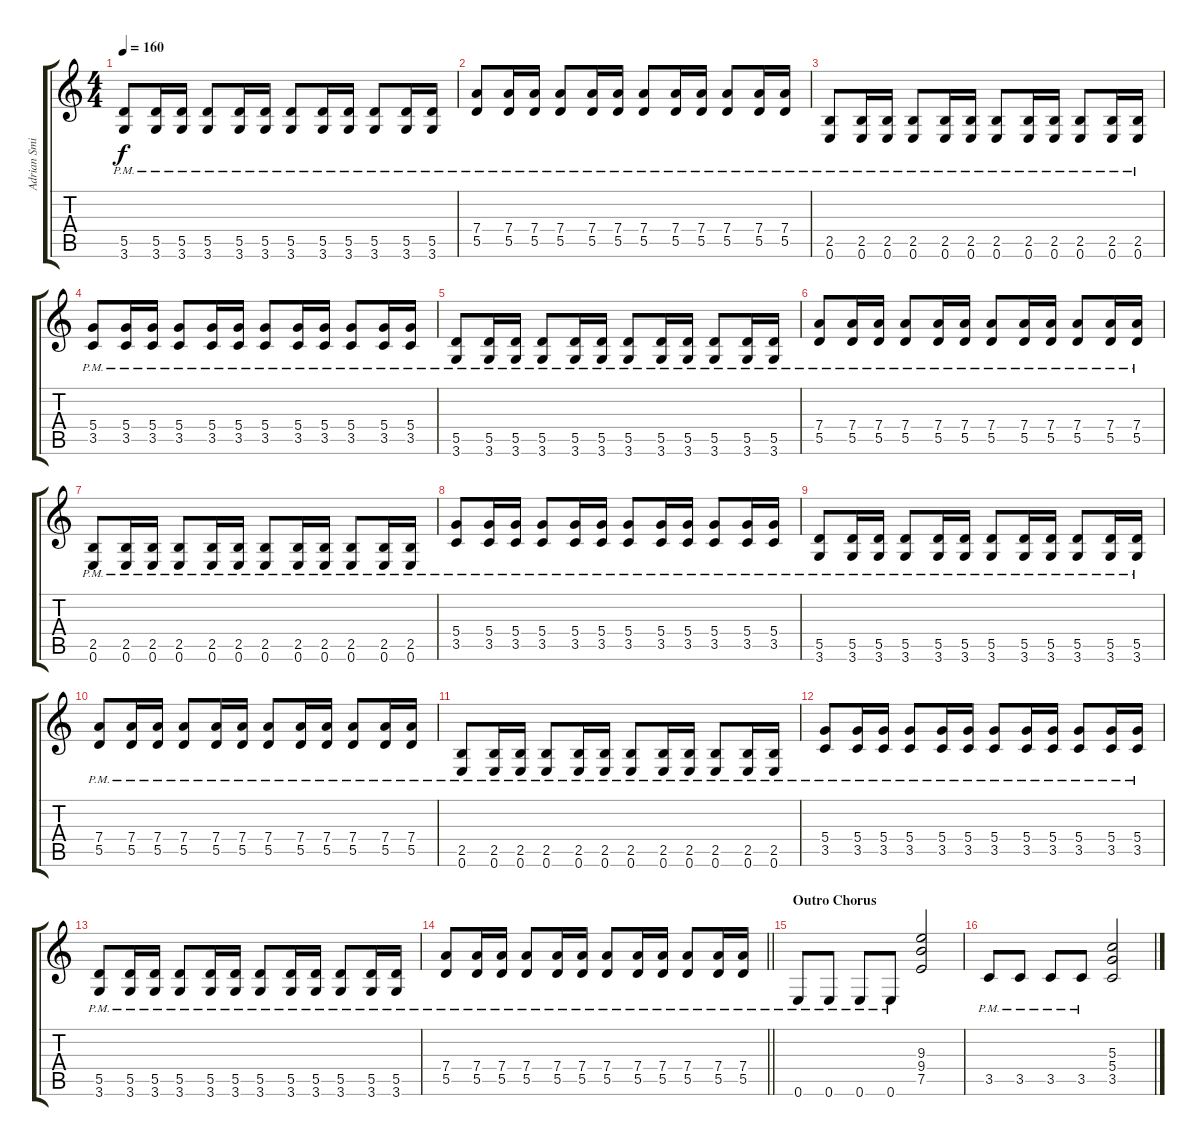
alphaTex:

\track ("Adrian Smith" "Adrian Smi") {instrument overdrivenguitar}
\staff {score tabs}
\tuning (E4 B3 G3 D3 A2 E2) {hide}
\ts (4 4)
\tempo 160
\clef g2
\ks c
(5.5{pm} 3.6{pm}).8{dy f} (5.5{pm} 3.6{pm}).16 (5.5{pm} 3.6{pm}).16 (5.5{pm} 3.6{pm}).8 (5.5{pm} 3.6{pm}).16 (5.5{pm} 3.6{pm}).16 (5.5{pm} 3.6{pm}).8 (5.5{pm} 3.6{pm}).16 (5.5{pm} 3.6{pm}).16 (5.5{pm} 3.6{pm}).8 (5.5{pm} 3.6{pm}).16 (5.5{pm} 3.6{pm}).16 |
(7.4{pm} 5.5{pm}).8 (7.4{pm} 5.5{pm}).16 (7.4{pm} 5.5{pm}).16 (7.4{pm} 5.5{pm}).8 (7.4{pm} 5.5{pm}).16 (7.4{pm} 5.5{pm}).16 (7.4{pm} 5.5{pm}).8 (7.4{pm} 5.5{pm}).16 (7.4{pm} 5.5{pm}).16 (7.4{pm} 5.5{pm}).8 (7.4{pm} 5.5{pm}).16 (7.4{pm} 5.5{pm}).16 |
(2.5{pm} 0.6{pm}).8 (2.5{pm} 0.6{pm}).16 (2.5{pm} 0.6{pm}).16 (2.5{pm} 0.6{pm}).8 (2.5{pm} 0.6{pm}).16 (2.5{pm} 0.6{pm}).16 (2.5{pm} 0.6{pm}).8 (2.5{pm} 0.6{pm}).16 (2.5{pm} 0.6{pm}).16 (2.5{pm} 0.6{pm}).8 (2.5{pm} 0.6{pm}).16 (2.5{pm} 0.6{pm}).16 |
(5.4{pm} 3.5{pm}).8 (5.4{pm} 3.5{pm}).16 (5.4{pm} 3.5{pm}).16 (5.4{pm} 3.5{pm}).8 (5.4{pm} 3.5{pm}).16 (5.4{pm} 3.5{pm}).16 (5.4{pm} 3.5{pm}).8 (5.4{pm} 3.5{pm}).16 (5.4{pm} 3.5{pm}).16 (5.4{pm} 3.5{pm}).8 (5.4{pm} 3.5{pm}).16 (5.4{pm} 3.5{pm}).16 |
(5.5{pm} 3.6{pm}).8 (5.5{pm} 3.6{pm}).16 (5.5{pm} 3.6{pm}).16 (5.5{pm} 3.6{pm}).8 (5.5{pm} 3.6{pm}).16 (5.5{pm} 3.6{pm}).16 (5.5{pm} 3.6{pm}).8 (5.5{pm} 3.6{pm}).16 (5.5{pm} 3.6{pm}).16 (5.5{pm} 3.6{pm}).8 (5.5{pm} 3.6{pm}).16 (5.5{pm} 3.6{pm}).16 |
(7.4{pm} 5.5{pm}).8 (7.4{pm} 5.5{pm}).16 (7.4{pm} 5.5{pm}).16 (7.4{pm} 5.5{pm}).8 (7.4{pm} 5.5{pm}).16 (7.4{pm} 5.5{pm}).16 (7.4{pm} 5.5{pm}).8 (7.4{pm} 5.5{pm}).16 (7.4{pm} 5.5{pm}).16 (7.4{pm} 5.5{pm}).8 (7.4{pm} 5.5{pm}).16 (7.4{pm} 5.5{pm}).16 |
(2.5{pm} 0.6{pm}).8 (2.5{pm} 0.6{pm}).16 (2.5{pm} 0.6{pm}).16 (2.5{pm} 0.6{pm}).8 (2.5{pm} 0.6{pm}).16 (2.5{pm} 0.6{pm}).16 (2.5{pm} 0.6{pm}).8 (2.5{pm} 0.6{pm}).16 (2.5{pm} 0.6{pm}).16 (2.5{pm} 0.6{pm}).8 (2.5{pm} 0.6{pm}).16 (2.5{pm} 0.6{pm}).16 |
(5.4{pm} 3.5{pm}).8 (5.4{pm} 3.5{pm}).16 (5.4{pm} 3.5{pm}).16 (5.4{pm} 3.5{pm}).8 (5.4{pm} 3.5{pm}).16 (5.4{pm} 3.5{pm}).16 (5.4{pm} 3.5{pm}).8 (5.4{pm} 3.5{pm}).16 (5.4{pm} 3.5{pm}).16 (5.4{pm} 3.5{pm}).8 (5.4{pm} 3.5{pm}).16 (5.4{pm} 3.5{pm}).16 |
(5.5{pm} 3.6{pm}).8 (5.5{pm} 3.6{pm}).16 (5.5{pm} 3.6{pm}).16 (5.5{pm} 3.6{pm}).8 (5.5{pm} 3.6{pm}).16 (5.5{pm} 3.6{pm}).16 (5.5{pm} 3.6{pm}).8 (5.5{pm} 3.6{pm}).16 (5.5{pm} 3.6{pm}).16 (5.5{pm} 3.6{pm}).8 (5.5{pm} 3.6{pm}).16 (5.5{pm} 3.6{pm}).16 |
(7.4{pm} 5.5{pm}).8 (7.4{pm} 5.5{pm}).16 (7.4{pm} 5.5{pm}).16 (7.4{pm} 5.5{pm}).8 (7.4{pm} 5.5{pm}).16 (7.4{pm} 5.5{pm}).16 (7.4{pm} 5.5{pm}).8 (7.4{pm} 5.5{pm}).16 (7.4{pm} 5.5{pm}).16 (7.4{pm} 5.5{pm}).8 (7.4{pm} 5.5{pm}).16 (7.4{pm} 5.5{pm}).16 |
(2.5{pm} 0.6{pm}).8 (2.5{pm} 0.6{pm}).16 (2.5{pm} 0.6{pm}).16 (2.5{pm} 0.6{pm}).8 (2.5{pm} 0.6{pm}).16 (2.5{pm} 0.6{pm}).16 (2.5{pm} 0.6{pm}).8 (2.5{pm} 0.6{pm}).16 (2.5{pm} 0.6{pm}).16 (2.5{pm} 0.6{pm}).8 (2.5{pm} 0.6{pm}).16 (2.5{pm} 0.6{pm}).16 |
(5.4{pm} 3.5{pm}).8 (5.4{pm} 3.5{pm}).16 (5.4{pm} 3.5{pm}).16 (5.4{pm} 3.5{pm}).8 (5.4{pm} 3.5{pm}).16 (5.4{pm} 3.5{pm}).16 (5.4{pm} 3.5{pm}).8 (5.4{pm} 3.5{pm}).16 (5.4{pm} 3.5{pm}).16 (5.4{pm} 3.5{pm}).8 (5.4{pm} 3.5{pm}).16 (5.4{pm} 3.5{pm}).16 |
(5.5{pm} 3.6{pm}).8 (5.5{pm} 3.6{pm}).16 (5.5{pm} 3.6{pm}).16 (5.5{pm} 3.6{pm}).8 (5.5{pm} 3.6{pm}).16 (5.5{pm} 3.6{pm}).16 (5.5{pm} 3.6{pm}).8 (5.5{pm} 3.6{pm}).16 (5.5{pm} 3.6{pm}).16 (5.5{pm} 3.6{pm}).8 (5.5{pm} 3.6{pm}).16 (5.5{pm} 3.6{pm}).16 |
\barLineRight lightlight
(7.4{pm} 5.5{pm}).8 (7.4{pm} 5.5{pm}).16 (7.4{pm} 5.5{pm}).16 (7.4{pm} 5.5{pm}).8 (7.4{pm} 5.5{pm}).16 (7.4{pm} 5.5{pm}).16 (7.4{pm} 5.5{pm}).8 (7.4{pm} 5.5{pm}).16 (7.4{pm} 5.5{pm}).16 (7.4{pm} 5.5{pm}).8 (7.4{pm} 5.5{pm}).16 (7.4{pm} 5.5{pm}).16 |
\section ("" "Outro Chorus")
0.6{pm}.8 0.6{pm}.8 0.6{pm}.8 0.6{pm}.8 (9.3 9.4 7.5).2 |
3.5{pm}.8 3.5{pm}.8 3.5{pm}.8 3.5{pm}.8 (5.3 5.4 3.5).2
